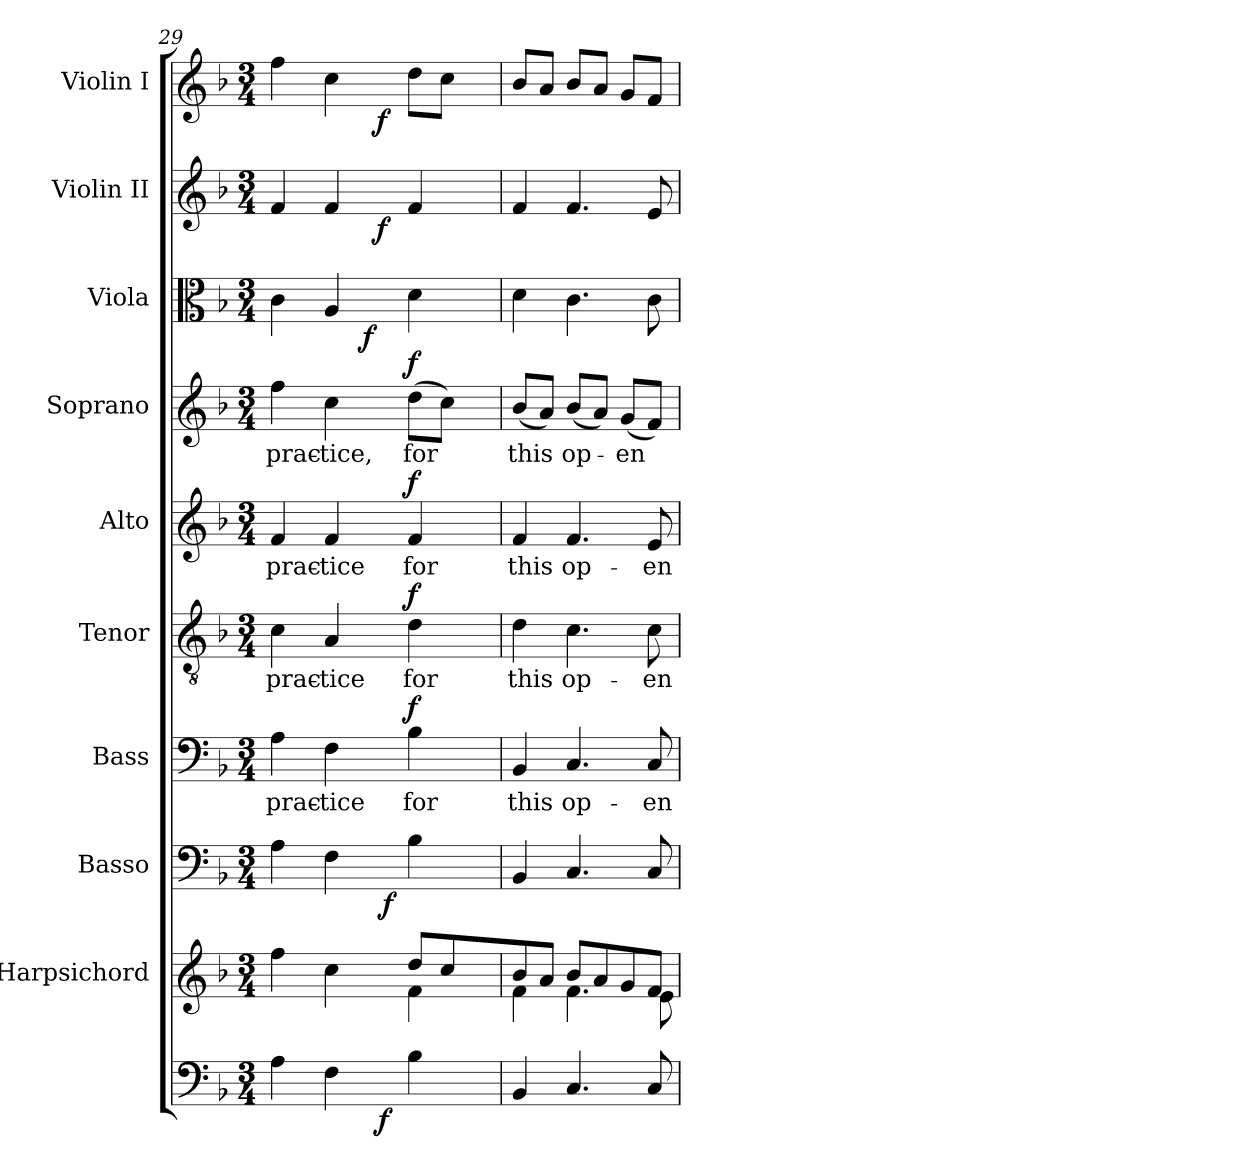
**kern	**dynam	**kern	**kern	**dynam	**kern	**text	**dynam	**kern	**text	**dynam	**kern	**text	**dynam	**kern	**text	**dynam	**kern	**dynam	**kern	**dynam	**kern	**dynam
*part10	*part10	*part9	*part8	*part8	*part7	*part7	*part7	*part6	*part6	*part6	*part5	*part5	*part5	*part4	*part4	*part4	*part3	*part3	*part2	*part2	*part1	*part1
*staff10	*staff10	*staff9	*staff8	*staff8	*staff7	*staff7	*staff7	*staff6	*staff6	*staff6	*staff5	*staff5	*staff5	*staff4	*staff4	*staff4	*staff3	*staff3	*staff2	*staff2	*staff1	*staff1
*	*	*I"Harpsichord	*I"Basso	*	*I"Bass	*	*	*I"Tenor	*	*	*I"Alto	*	*	*I"Soprano	*	*	*I"Viola	*	*I"Violin II	*	*I"Violin I	*
*	*	*I'Hrpsc	*I'Basso	*	*I'B.	*	*	*I'T.	*	*	*I'A.	*	*	*I'S.	*	*	*I'Vla.	*	*I'Vln. II	*	*I'Vln. I	*
!!LO:PB:g=z
*clefF4	*	*clefG2	*clefF4	*	*clefF4	*	*	*clefGv2	*	*	*clefG2	*	*	*clefG2	*	*	*clefC3	*	*clefG2	*	*clefG2	*
*	*	*	*	*	*	*	*	*ITrd7c12	*	*	*	*	*	*	*	*	*	*	*	*	*	*
*k[b-]	*	*k[b-]	*k[b-]	*	*k[b-]	*	*	*k[b-]	*	*	*k[b-]	*	*	*k[b-]	*	*	*k[b-]	*	*k[b-]	*	*k[b-]	*
*d:	*	*d:	*d:	*	*d:	*	*	*d:	*	*	*d:	*	*	*d:	*	*	*d:	*	*d:	*	*d:	*
*M3/4	*	*M3/4	*M3/4	*	*M3/4	*	*	*M3/4	*	*	*M3/4	*	*	*M3/4	*	*	*M3/4	*	*M3/4	*	*M3/4	*
=29	=29	=29	=29	=29	=29	=29	=29	=29	=29	=29	=29	=29	=29	=29	=29	=29	=29	=29	=29	=29	=29	=29
*	*	*^	*	*	*	*	*	*	*	*	*	*	*	*	*	*	*	*	*	*	*	*
!	!	!	!	!	!	!	!LO:LY:b:color=#000000	!	!	!	!	!	!	!	!	!	!	!	!	!	!	!	!
!	!	!	!	!	!	!	!	!	!	!LO:LY:b:color=#000000	!	!	!	!	!	!	!	!	!	!	!	!	!
!	!	!	!	!	!	!	!	!	!	!	!	!	!LO:LY:b:color=#000000	!	!	!	!	!	!	!	!	!	!
!	!	!	!	!	!	!	!	!	!	!	!	!	!	!	!	!LO:LY:b:color=#000000	!	!	!	!	!	!	!
*^	*	*	*	*^	*	*	*	*	*	*	*	*	*	*	*	*	*	*^	*	*^	*	*^	*
4Ai\	4ryy	.	4ffi\	4ryy	4Ai\	4ryy	.	4Ai\	prac-	.	4Ci\	prac-	.	4fi/	prac-	.	4ffi\	prac-	.	4ci\	4ryy	.	4fi/	4ryy	.	4ffi\	4ryy	.
!	!	!	!	!	!	!	!	!	!LO:LY:b:color=#000000	!	!	!	!	!	!	!	!	!	!	!	!	!	!	!	!	!	!	!
!	!	!	!	!	!	!	!	!	!	!	!	!LO:LY:b:color=#000000	!	!	!	!	!	!	!	!	!	!	!	!	!	!	!	!
!	!	!	!	!	!	!	!	!	!	!	!	!	!	!	!LO:LY:b:color=#000000	!	!	!	!	!	!	!	!	!	!	!	!	!
!	!	!	!	!	!	!	!	!	!	!	!	!	!	!	!	!	!	!LO:LY:b:color=#000000	!	!	!	!	!	!	!	!	!	!
4Fi\	8ryy	.	4cci\	4ryy	4Fi\	8ryy	.	4Fi\	-tice	.	4AAi/	-tice	.	4fi/	-tice	.	4cci\	-tice,	.	4Ai/	16ryy	.	4fi/	8ryy	.	4cci\	8ryy	.
.	.	.	.	.	.	.	.	.	.	.	.	.	.	.	.	.	.	.	.	.	32ryy	.	.	.	.	.	.	.
.	.	.	.	.	.	.	.	.	.	.	.	.	.	.	.	.	.	.	.	.	64ryy	.	.	.	.	.	.	.
.	.	.	.	.	.	.	.	.	.	.	.	.	.	.	.	.	.	.	.	.	512ryy	.	.	.	.	.	.	.
.	.	.	.	.	.	.	.	.	.	.	.	.	.	.	.	.	.	.	.	.	4ryy	f	.	.	.	.	.	.
.	128..ryy	.	.	.	.	64ryy	.	.	.	.	.	.	.	.	.	.	.	.	.	.	.	.	.	128.ryy	.	.	128.ryy	.
.	.	.	.	.	.	.	.	.	.	.	.	.	.	.	.	.	.	.	.	.	.	.	.	4ryy	f	.	4ryy	f
.	4ryy	f	.	.	.	.	.	.	.	.	.	.	.	.	.	.	.	.	.	.	.	.	.	.	.	.	.	.
.	.	.	.	.	.	512.ryy	.	.	.	.	.	.	.	.	.	.	.	.	.	.	.	.	.	.	.	.	.	.
.	.	.	.	.	.	4ryy	f	.	.	.	.	.	.	.	.	.	.	.	.	.	.	.	.	.	.	.	.	.
!	!	!	!	!	!	!	!	!	!LO:LY:b:color=#000000	!	!	!	!	!	!	!	!	!	!	!	!	!	!	!	!	!	!	!
!	!	!	!	!	!	!	!	!	!	!	!	!LO:LY:b:color=#000000	!	!	!	!	!	!	!	!	!	!	!	!	!	!	!	!
!	!	!	!	!	!	!	!	!	!	!	!	!	!	!	!LO:LY:b:color=#000000	!	!	!	!	!	!	!	!	!	!	!	!	!
!	!	!	!	!	!	!	!	!	!	!	!	!	!	!	!	!	!	!LO:LY:b:color=#000000	!	!	!	!	!	!	!	!	!	!
4B-i\	.	.	8ddi/L	4fi\	4B-i\	.	.	4B-i\	for	f	4Di\	for	f	4fi/	for	f	(8ddi\L	for	f	4di\	.	.	4fi/	.	.	8ddi\L	.	.
.	.	.	.	.	.	.	.	.	.	.	.	.	.	.	.	.	.	.	.	.	8ryy	.	.	.	.	.	.	.
.	.	.	8cci/	.	.	.	.	.	.	.	.	.	.	.	.	.	8cci\J)	.	.	.	.	.	.	.	.	8cci\J	.	.
.	.	.	.	.	.	.	.	.	.	.	.	.	.	.	.	.	.	.	.	.	.	.	.	16ryy	.	.	16ryy	.
.	16ryy	.	.	.	.	.	.	.	.	.	.	.	.	.	.	.	.	.	.	.	.	.	.	.	.	.	.	.
.	.	.	.	.	.	16ryy	.	.	.	.	.	.	.	.	.	.	.	.	.	.	.	.	.	.	.	.	.	.
.	.	.	.	.	.	.	.	.	.	.	.	.	.	.	.	.	.	.	.	.	.	.	.	32ryy	.	.	32ryy	.
.	32ryy	.	.	.	.	.	.	.	.	.	.	.	.	.	.	.	.	.	.	.	.	.	.	.	.	.	.	.
.	.	.	.	.	.	32ryy	.	.	.	.	.	.	.	.	.	.	.	.	.	.	.	.	.	.	.	.	.	.
.	.	.	.	.	.	.	.	.	.	.	.	.	.	.	.	.	.	.	.	.	.	.	.	64ryy	.	.	64ryy	.
.	64ryy	.	.	.	.	.	.	.	.	.	.	.	.	.	.	.	.	.	.	.	.	.	.	.	.	.	.	.
.	.	.	.	.	.	.	.	.	.	.	.	.	.	.	.	.	.	.	.	.	128..ryy	.	.	.	.	.	.	.
.	.	.	.	.	.	128ryy	.	.	.	.	.	.	.	.	.	.	.	.	.	.	.	.	.	.	.	.	.	.
.	.	.	.	.	.	256ryy	.	.	.	.	.	.	.	.	.	.	.	.	.	.	.	.	.	.	.	.	.	.
.	.	.	.	.	.	.	.	.	.	.	.	.	.	.	.	.	.	.	.	.	.	.	.	256ryy	.	.	256ryy	.
.	512ryy	.	.	.	.	.	.	.	.	.	.	.	.	.	.	.	.	.	.	.	.	.	.	.	.	.	.	.
.	.	.	.	.	.	1024ryy	.	.	.	.	.	.	.	.	.	.	.	.	.	.	.	.	.	.	.	.	.	.
*	*	*	*	*	*	*	*	*	*	*	*	*	*	*	*	*	*	*	*	*v	*v	*	*	*	*	*v	*v	*
*v	*v	*	*	*	*v	*v	*	*	*	*	*	*	*	*	*	*	*	*	*	*	*	*v	*v	*	*	*
=30	=30	=30	=30	=30	=30	=30	=30	=30	=30	=30	=30	=30	=30	=30	=30	=30	=30	=30	=30	=30	=30	=30	=30
*^	*	*	*	*^	*	*	*	*	*	*	*	*	*	*	*	*	*	*^	*	*^	*	*^	*
!	!	!	!	!	!	!	!	!	!LO:LY:b:color=#000000	!	!	!	!	!	!	!	!	!	!	!	!	!	!	!	!	!	!	!
*	*	*	*	*	*	*	*	*	*	*	*	*	*	*	*	*	*	*	*	*v	*v	*	*	*	*	*v	*v	*
*v	*v	*	*	*	*v	*v	*	*	*	*	*	*	*	*	*	*	*	*	*	*	*	*v	*v	*	*	*
*^	*	*	*	*^	*	*	*	*	*	*	*	*	*	*	*	*	*	*^	*	*^	*	*^	*
!	!	!	!	!	!	!	!	!	!	!	!	!LO:LY:b:color=#000000	!	!	!	!	!	!	!	!	!	!	!	!	!	!	!	!
*	*	*	*	*	*	*	*	*	*	*	*	*	*	*	*	*	*	*	*	*v	*v	*	*	*	*	*v	*v	*
*v	*v	*	*	*	*v	*v	*	*	*	*	*	*	*	*	*	*	*	*	*	*	*	*v	*v	*	*	*
*^	*	*	*	*^	*	*	*	*	*	*	*	*	*	*	*	*	*	*^	*	*^	*	*^	*
!	!	!	!	!	!	!	!	!	!	!	!	!	!	!	!LO:LY:b:color=#000000	!	!	!	!	!	!	!	!	!	!	!	!	!
*	*	*	*	*	*	*	*	*	*	*	*	*	*	*	*	*	*	*	*	*v	*v	*	*	*	*	*v	*v	*
*v	*v	*	*	*	*v	*v	*	*	*	*	*	*	*	*	*	*	*	*	*	*	*	*v	*v	*	*	*
*^	*	*	*	*^	*	*	*	*	*	*	*	*	*	*	*	*	*	*^	*	*^	*	*^	*
!	!	!	!	!	!	!	!	!	!	!	!	!	!	!	!	!	!	!LO:LY:b:color=#000000	!	!	!	!	!	!	!	!	!	!
*	*	*	*	*	*	*	*	*	*	*	*	*	*	*	*	*	*	*	*	*v	*v	*	*	*	*	*v	*v	*
*v	*v	*	*	*	*v	*v	*	*	*	*	*	*	*	*	*	*	*	*	*	*	*	*v	*v	*	*	*
4BB-i/	.	8b-i/	4fi\	4BB-i/	.	4BB-i/	this	.	4Di\	this	.	4fi/	this	.	(8b-i/L	this	.	4di\	.	4fi/	.	8b-i/L	.
.	.	8ai/J	.	.	.	.	.	.	.	.	.	.	.	.	8ai/J)	.	.	.	.	.	.	8ai/J	.
!	!	!	!	!	!	!	!LO:LY:b:color=#000000	!	!	!	!	!	!	!	!	!	!	!	!	!	!	!	!
!	!	!	!	!	!	!	!	!	!	!LO:LY:b:color=#000000	!	!	!	!	!	!	!	!	!	!	!	!	!
!	!	!	!	!	!	!	!	!	!	!	!	!	!LO:LY:b:color=#000000	!	!	!	!	!	!	!	!	!	!
!	!	!	!	!	!	!	!	!	!	!	!	!	!	!	!	!LO:LY:b:color=#000000	!	!	!	!	!	!	!
4.Ci/	.	8b-i/L	4.fi\	4.Ci/	.	4.Ci/	op-	.	4.Ci\	op-	.	4.fi/	op-	.	(8b-i/L	op-	.	4.ci\	.	4.fi/	.	8b-i/L	.
.	.	8ai/	.	.	.	.	.	.	.	.	.	.	.	.	8ai/J)	.	.	.	.	.	.	8ai/J	.
!	!	!	!	!	!	!	!	!	!	!	!	!	!	!	!	!LO:LY:b:color=#000000	!	!	!	!	!	!	!
.	.	8gi/	.	.	.	.	.	.	.	.	.	.	.	.	(8gi/L	-en	.	.	.	.	.	8gi/L	.
!	!	!	!	!	!	!	!LO:LY:b:color=#000000	!	!	!	!	!	!	!	!	!	!	!	!	!	!	!	!
!	!	!	!	!	!	!	!	!	!	!LO:LY:b:color=#000000	!	!	!	!	!	!	!	!	!	!	!	!	!
!	!	!	!	!	!	!	!	!	!	!	!	!	!LO:LY:b:color=#000000	!	!	!	!	!	!	!	!	!	!
8Ci/	.	8fi/J	8ei\	8Ci/	.	8Ci/	-en	.	8Ci\	-en	.	8ei/	-en	.	8fi/J)	.	.	8ci\	.	8ei/	.	8fi/J	.
*	*	*v	*v	*	*	*	*	*	*	*	*	*	*	*	*	*	*	*	*	*	*	*	*
=	=	=	=	=	=	=	=	=	=	=	=	=	=	=	=	=	=	=	=	=	=	=
*-	*-	*-	*-	*-	*-	*-	*-	*-	*-	*-	*-	*-	*-	*-	*-	*-	*-	*-	*-	*-	*-	*-
